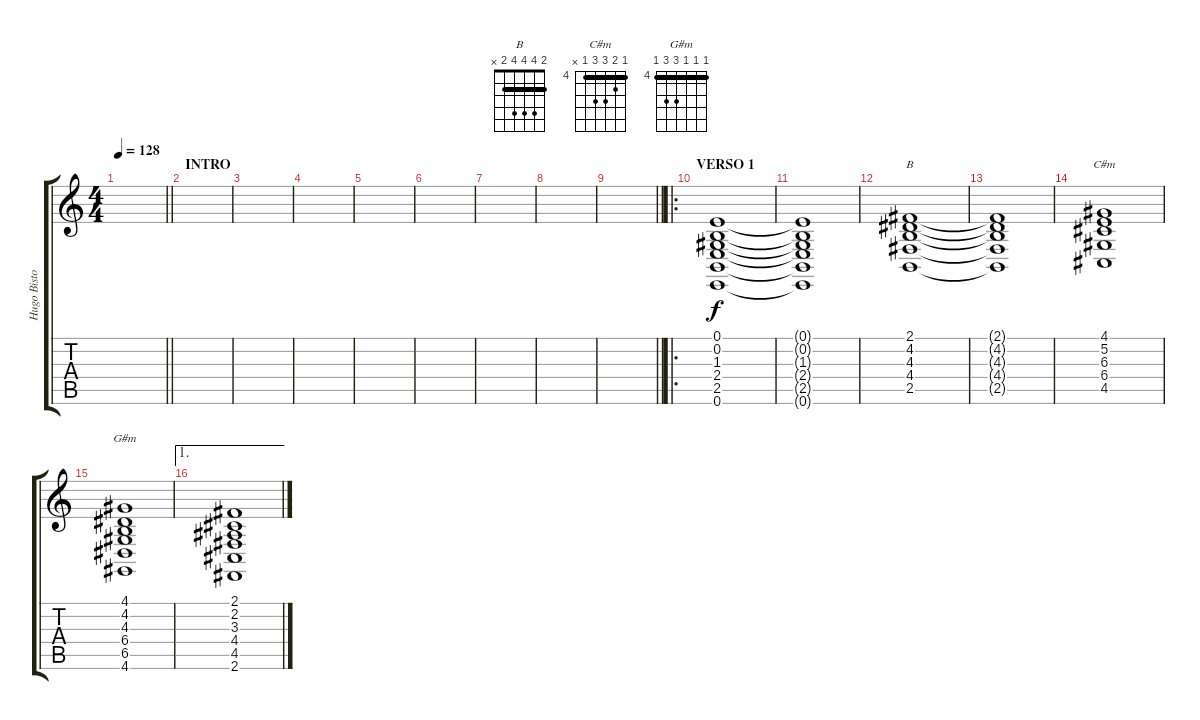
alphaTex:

\track ("Hugo Bistofli" "Hugo Bisto") {instrument synthstrings1}
\staff {score tabs}
\tuning (E4 B3 G3 D3 A2 E2) {hide}
\chord ("B" 2 4 4 4 2 x) {barre 2}
\chord ("C#m" 4 5 6 6 4 x) {firstfret 4 barre 4}
\chord ("G#m" 4 4 4 6 6 4) {firstfret 4 barre 4}
\ts (4 4)
\tempo 128
\clef g2
\barLineRight lightlight
\ks c
|
\section ("" "INTRO")
|
|
|
|
|
|
|
\barLineRight lightlight
|
\ro
\section ("" "VERSO 1")
(0.1 0.2 1.3 2.4 2.5 0.6).1 |
(0.1{t} 0.2{t} 1.3{t} 2.4{t} 2.5{t} 0.6{t}).1 |
(2.1 4.2 4.3 4.4 2.5).1{ch "B"} |
(2.1{t} 4.2{t} 4.3{t} 4.4{t} 2.5{t}).1 |
(4.1 5.2 6.3 6.4 4.5).1{ch "C#m"} |
(4.1 4.2 4.3 6.4 6.5 4.6).1{ch "G#m"} |
\ae 1
(2.1 2.2 3.3 4.4 4.5 2.6).1
